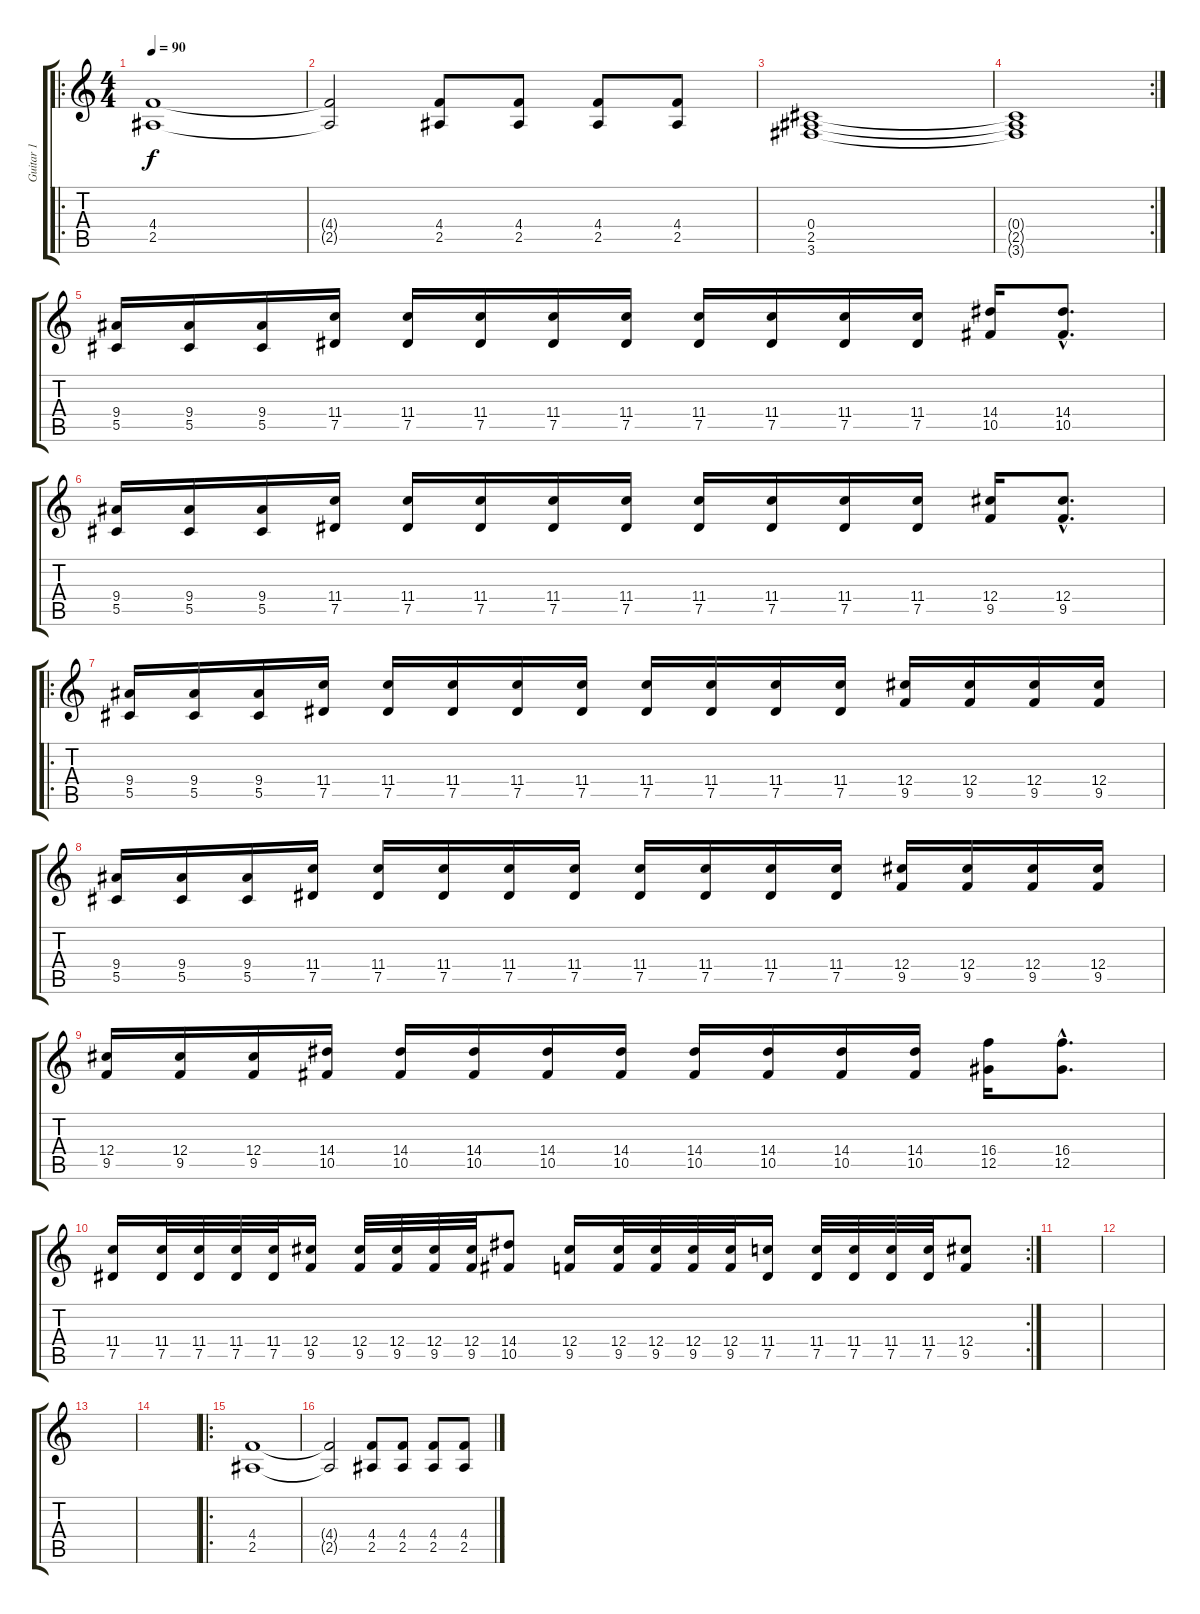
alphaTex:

\track ("Guitar 1" "Guitar 1") {instrument distortionguitar}
\staff {score tabs}
\tuning (Eb4 Bb3 Gb3 Db3 Ab2 Eb2) {hide}
\ro
\ts (4 4)
\tempo 90
\clef g2
\ks c
(4.4 2.5).1{dy f instrument distortionguitar} |
(4.4{t} 2.5{t}).2 (4.4 2.5).8 (4.4 2.5).8 (4.4 2.5).8 (4.4 2.5).8 |
(0.4 2.5 3.6).1 |
\rc 2
(0.4{t} 2.5{t} 3.6{t}).1 |
(9.4 5.5).16 (9.4 5.5).16 (9.4 5.5).16 (11.4 7.5).16 (11.4 7.5).16 (11.4 7.5).16 (11.4 7.5).16 (11.4 7.5).16 (11.4 7.5).16 (11.4 7.5).16 (11.4 7.5).16 (11.4 7.5).16 (14.4 10.5).16 (14.4{hac} 10.5{hac}).8{d} |
(9.4 5.5).16 (9.4 5.5).16 (9.4 5.5).16 (11.4 7.5).16 (11.4 7.5).16 (11.4 7.5).16 (11.4 7.5).16 (11.4 7.5).16 (11.4 7.5).16 (11.4 7.5).16 (11.4 7.5).16 (11.4 7.5).16 (12.4 9.5).16 (12.4{hac} 9.5{hac}).8{d} |
\ro
(9.4 5.5).16 (9.4 5.5).16 (9.4 5.5).16 (11.4 7.5).16 (11.4 7.5).16 (11.4 7.5).16 (11.4 7.5).16 (11.4 7.5).16 (11.4 7.5).16 (11.4 7.5).16 (11.4 7.5).16 (11.4 7.5).16 (12.4 9.5).16 (12.4 9.5).16 (12.4 9.5).16 (12.4 9.5).16 |
(9.4 5.5).16 (9.4 5.5).16 (9.4 5.5).16 (11.4 7.5).16 (11.4 7.5).16 (11.4 7.5).16 (11.4 7.5).16 (11.4 7.5).16 (11.4 7.5).16 (11.4 7.5).16 (11.4 7.5).16 (11.4 7.5).16 (12.4 9.5).16 (12.4 9.5).16 (12.4 9.5).16 (12.4 9.5).16 |
(12.4 9.5).16 (12.4 9.5).16 (12.4 9.5).16 (14.4 10.5).16 (14.4 10.5).16 (14.4 10.5).16 (14.4 10.5).16 (14.4 10.5).16 (14.4 10.5).16 (14.4 10.5).16 (14.4 10.5).16 (14.4 10.5).16 (16.4 12.5).16 (16.4{hac} 12.5{hac}).8{d} |
\rc 2
(11.4 7.5).16 (11.4 7.5).32 (11.4 7.5).32 (11.4 7.5).32 (11.4 7.5).32 (12.4 9.5).16 (12.4 9.5).32 (12.4 9.5).32 (12.4 9.5).32 (12.4 9.5).32 (14.4 10.5).8 (12.4 9.5).16 (12.4 9.5).32 (12.4 9.5).32 (12.4 9.5).32 (12.4 9.5).32 (11.4 7.5).16 (11.4 7.5).32 (11.4 7.5).32 (11.4 7.5).32 (11.4 7.5).32 (12.4 9.5).8 |
|
|
|
|
\ro
(4.4 2.5).1 |
(4.4{t} 2.5{t}).2 (4.4 2.5).8 (4.4 2.5).8 (4.4 2.5).8 (4.4 2.5).8
